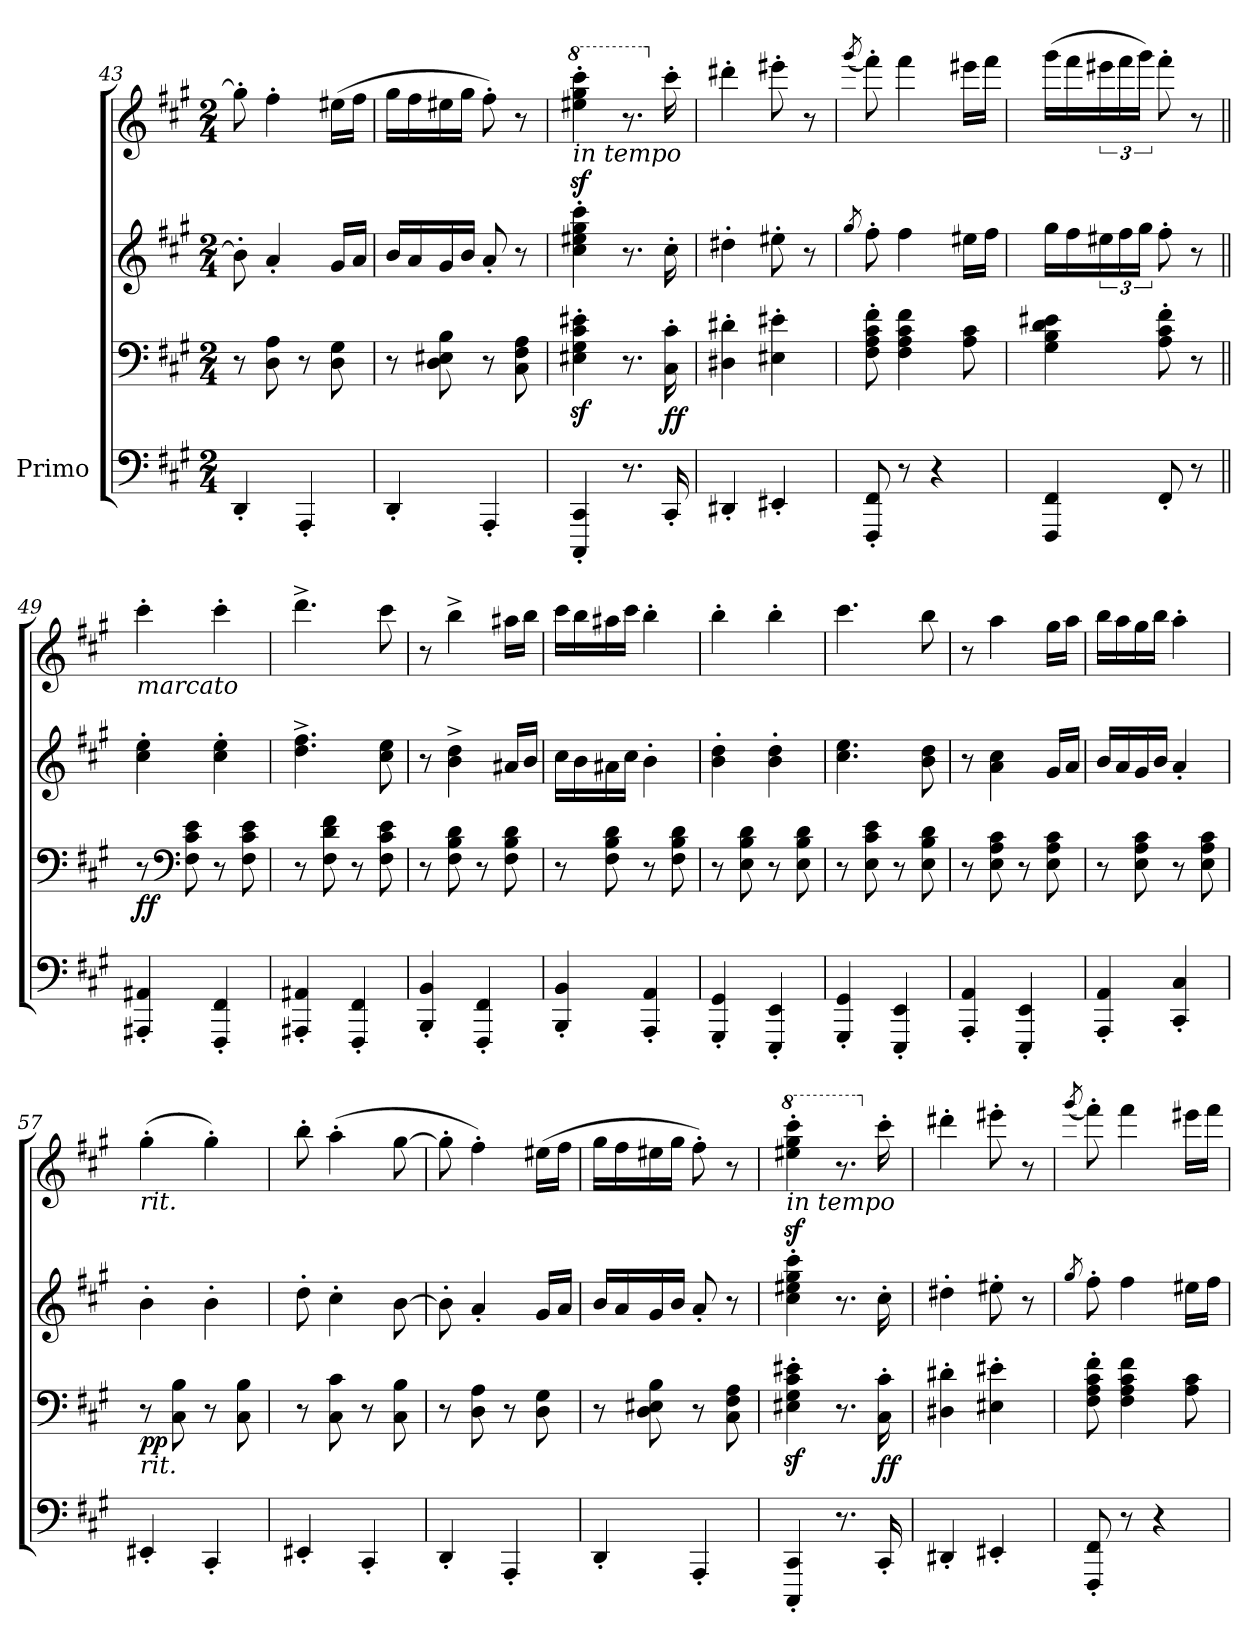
**kern	**kern	**kern	**kern	**dynam
*part1	*part1	*part1	*part1	*part1
*staff4	*staff3	*staff2	*staff1	*staff1/2/3/4
*I"Primo	*	*	*	*
*clefF4	*clefF4	*clefG2	*clefG2	*
*k[f#c#g#]	*k[f#c#g#]	*k[f#c#g#]	*k[f#c#g#]	*
*M2/4	*M2/4	*M2/4	*M2/4	*
=43	=43	=43	=43	=43
4DD'/	8r	8b'\]	8gg#'\]	.
.	8D\ 8A\	4a'/	4ff#'\	.
4AAA'/	8r	.	.	.
.	8D\ 8G#\	16g#/LL	(>16ee#X\LL	.
.	.	16a/JJ	16ff#\JJ	.
=44	=44	=44	=44	=44
4DD'/	8r	16b/LL	16gg#\LL	.
.	.	16a/	16ff#\	.
.	8D\ 8E#X\ 8B\	16g#/	16ee#X\	.
.	.	16b/JJ	16gg#\JJ	.
4AAA'/	8r	8a'/	8ff#'\)	.
.	8C#\ 8F#\ 8A\	8r	8r	.
=45	=45	=45	=45	=45
*	*	*	*8va	*
!	!	!	!LO:TX:b:i:t=in tempo	!
4CCC#/' 4CC#/'	4E#X\z<' 4G#\z<' 4c#\z<' 4e#X\z<'	4cc#\' 4ee#X\' 4gg#\' 4ccc#\'	4eee#X\z<' 4ggg#\z<' 4cccc#\z<'	.
8.r	8.r	8.r	8.r	.
*	*	*	*X8va	*
!	!	!	!	!LO:DY:b=3
!	!	!	!	!LO:DY:n=1:b
16CC#'/	16C#\' 16c#\'	16cc#'\	16ccc#'\	f f
=46	=46	=46	=46	=46
4DD#X'/	4D#X\' 4d#X\'	4dd#X'\	4ddd#X'\	.
4EE#X'/	4E#X\' 4e#X\'	8ee#X'\	8eee#X'\	.
.	.	8r	8r	.
=47	=47	=47	=47	=47
.	.	8qgg#/	(<8qggg#/	.
8FFF#/' 8FF#/'	8F#\' 8A\' 8c#\' 8f#\'	8ff#'\	8fff#'\)	.
8r	4F#\ 4A\ 4c#\ 4f#\	4ff#\	4fff#\	.
4r	.	.	.	.
.	8A\ 8c#\	16ee#X\LL	16eee#X\LL	.
.	.	16ff#\JJ	16fff#\JJ	.
=48	=48	=48	=48	=48
4FFF#/ 4FF#/	4G#\ 4B\ 4d\ 4e#X\	16gg#\LL	(>16ggg#\LL	.
.	.	16ff#\	16fff#\	.
.	.	24ee#X\	24eee#X\	.
.	.	24ff#\	24fff#\	.
.	.	24gg#\JJ	24ggg#\JJ)	.
8FF#'/	8A\' 8c#\' 8f#\'	8ff#'\	8fff#'\	.
8r	8r	8r	8r	.
=49||	=49||	=49||	=49||	=49||
!	!	!	!LO:TX:b:i:t=marcato	!
!	!	!	!	!LO:DY:b=3
!	!	!	!	!LO:DY:n=1:b
4AAA#X/' 4AA#X/'	8r	4cc#\' 4ee\'	4ccc#'\	f f
*	*clefF4	*	*	*
.	8F#\ 8c#\ 8e\	.	.	.
4FFF#/' 4FF#/'	8r	4cc#\' 4ee\'	4ccc#'\	.
.	8F#\ 8c#\ 8e\	.	.	.
=50	=50	=50	=50	=50
4AAA#X/' 4AA#X/'	8r	4.dd\^ 4.ff#\^	4.ddd^\	.
.	8F#\ 8d\ 8f#\	.	.	.
4FFF#/' 4FF#/'	8r	.	.	.
.	8F#\ 8c#\ 8e\	8cc#\ 8ee\	8ccc#\	.
=51	=51	=51	=51	=51
4BBB/' 4BB/'	8r	8r	8r	.
.	8F#\ 8B\ 8d\	4b\^ 4dd\^	4bb^\	.
4FFF#/' 4FF#/'	8r	.	.	.
.	8F#\ 8B\ 8d\	16a#X/LL	16aa#X\LL	.
.	.	16b/JJ	16bb\JJ	.
=52	=52	=52	=52	=52
4BBB/' 4BB/'	8r	16cc#\LL	16ccc#\LL	.
.	.	16b\	16bb\	.
.	8F#\ 8B\ 8d\	16a#X\	16aa#X\	.
.	.	16cc#\JJ	16ccc#\JJ	.
4AAA/' 4AA/'	8r	4b'\	4bb'\	.
.	8F#\ 8B\ 8d\	.	.	.
=53	=53	=53	=53	=53
4GGG#/' 4GG#/'	8r	4b\' 4dd\'	4bb'\	.
.	8E\ 8B\ 8d\	.	.	.
4EEE/' 4EE/'	8r	4b\' 4dd\'	4bb'\	.
.	8E\ 8B\ 8d\	.	.	.
=54	=54	=54	=54	=54
4GGG#/' 4GG#/'	8r	4.cc#\ 4.ee\	4.ccc#\	.
.	8E\ 8c#\ 8e\	.	.	.
4EEE/' 4EE/'	8r	.	.	.
.	8E\ 8B\ 8d\	8b\ 8dd\	8bb\	.
=55	=55	=55	=55	=55
4AAA/' 4AA/'	8r	8r	8r	.
.	8E\ 8A\ 8c#\	4a\ 4cc#\	4aa\	.
4EEE/' 4EE/'	8r	.	.	.
.	8E\ 8A\ 8c#\	16g#/LL	16gg#\LL	.
.	.	16a/JJ	16aa\JJ	.
=56	=56	=56	=56	=56
4AAA/' 4AA/'	8r	16b/LL	16bb\LL	.
.	.	16a/	16aa\	.
.	8E\ 8A\ 8c#\	16g#/	16gg#\	.
.	.	16b/JJ	16bb\JJ	.
4CC#/' 4C#/'	8r	4a'/	4aa'\	.
.	8E\ 8A\ 8c#\	.	.	.
=57	=57	=57	=57	=57
!	!	!	!LO:TX:b:i:t=rit.	!
!	!LO:TX:b:i:t=rit.	!	!	!
!	!	!	!	!LO:DY:b=3
!	!	!	!	!LO:DY:n=1:b
4EE#X'/	8r	4b'\	(>4gg#'\	p p
.	8C#\ 8B\	.	.	.
4CC#'/	8r	4b'\	4gg#'\)	.
.	8C#\ 8B\	.	.	.
=58	=58	=58	=58	=58
4EE#X'/	8r	8dd'\	8bb'\	.
.	8C#\ 8c#\	4cc#'\	(>4aa'\	.
4CC#'/	8r	.	.	.
.	8C#\ 8B\	[8b\	[8gg#\	.
=59	=59	=59	=59	=59
4DD'/	8r	8b'\]	8gg#'\]	.
.	8D\ 8A\	4a'/	4ff#'\)	.
4AAA'/	8r	.	.	.
.	8D\ 8G#\	16g#/LL	(>16ee#X\LL	.
.	.	16a/JJ	16ff#\JJ	.
=60	=60	=60	=60	=60
4DD'/	8r	16b/LL	16gg#\LL	.
.	.	16a/	16ff#\	.
.	8D\ 8E#X\ 8B\	16g#/	16ee#X\	.
.	.	16b/JJ	16gg#\JJ	.
4AAA'/	8r	8a'/	8ff#'\)	.
.	8C#\ 8F#\ 8A\	8r	8r	.
=61	=61	=61	=61	=61
*	*	*	*8va	*
!	!	!	!LO:TX:b:i:t=in tempo	!
4CCC#/' 4CC#/'	4E#X\z<' 4G#\z<' 4c#\z<' 4e#X\z<'	4cc#\' 4ee#X\' 4gg#\' 4ccc#\'	4eee#X\z<' 4ggg#\z<' 4cccc#\z<'	.
8.r	8.r	8.r	8.r	.
*	*	*	*X8va	*
!	!	!	!	!LO:DY:b=3
!	!	!	!	!LO:DY:n=1:b
16CC#'/	16C#\' 16c#\'	16cc#'\	16ccc#'\	f f
=62	=62	=62	=62	=62
4DD#X'/	4D#X\' 4d#X\'	4dd#X'\	4ddd#X'\	.
4EE#X'/	4E#X\' 4e#X\'	8ee#X'\	8eee#X'\	.
.	.	8r	8r	.
=63	=63	=63	=63	=63
.	.	8qgg#/	(<8qggg#/	.
8FFF#/' 8FF#/'	8F#\' 8A\' 8c#\' 8f#\'	8ff#'\	8fff#'\)	.
8r	4F#\ 4A\ 4c#\ 4f#\	4ff#\	4fff#\	.
4r	.	.	.	.
.	8A\ 8c#\	16ee#X\LL	16eee#X\LL	.
.	.	16ff#\JJ	16fff#\JJ	.
=	=	=	=	=
*-	*-	*-	*-	*-
